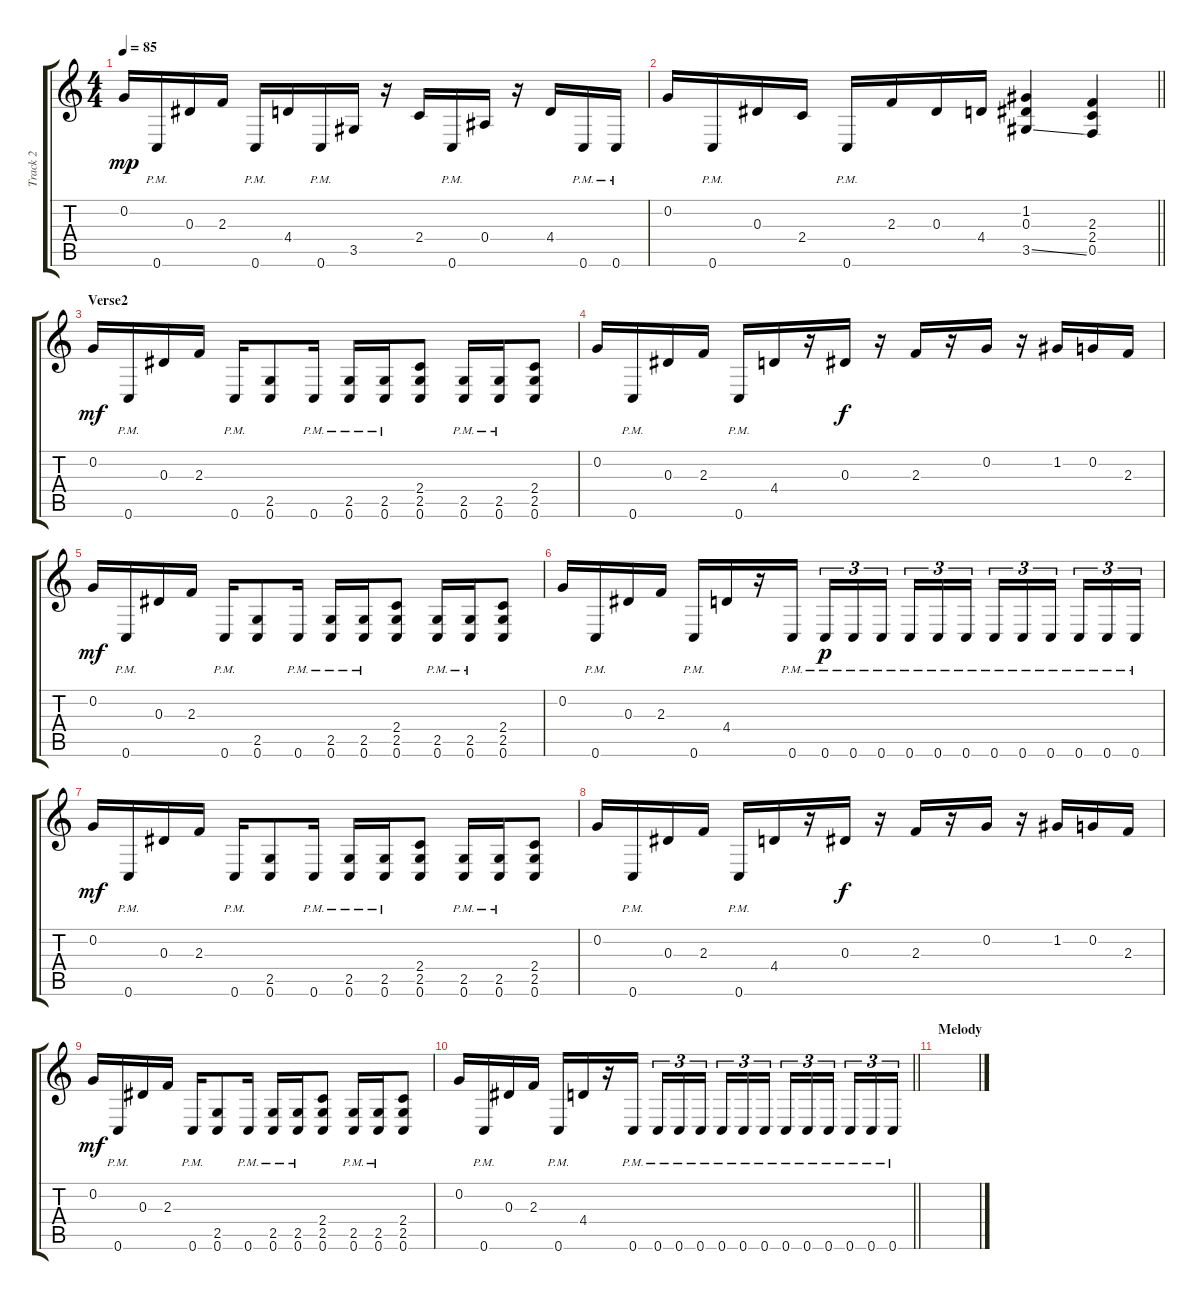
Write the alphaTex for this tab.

\track ("Track 2" "Track 2") {instrument distortionguitar}
\staff {score tabs}
\tuning (C4 G3 Eb3 Bb2 F2 C2) {hide}
\ts (4 4)
\tempo 85
\clef g2
\ks c
0.2.16{dy mp} 0.6{pm}.16 0.3.16 2.3.16 0.6{pm}.16 4.4.16 0.6{pm}.16 3.5.16 r.16 2.4.16 0.6{pm}.16 0.4.16 r.16 4.4.16 0.6{pm}.16 0.6{pm}.16 |
\barLineRight lightlight
0.2.16 0.6{pm}.16 0.3.16 2.4.16 0.6{pm}.16 2.3.16 0.3.16 4.4.16 (1.2 0.3 3.5{ss}).4 (2.3 2.4 0.5).4 |
\section ("" "Verse2")
0.2.16{dy mf} 0.6{pm}.16 0.3.16 2.3.16 0.6{pm}.16 (2.5 0.6).8 0.6{pm}.16 (2.5{pm} 0.6{pm}).16 (2.5{pm} 0.6{pm}).16 (2.4 2.5 0.6).8 (2.5{pm} 0.6{pm}).16 (2.5{pm} 0.6{pm}).16 (2.4 2.5 0.6).8 |
0.2.16 0.6{pm}.16 0.3.16 2.3.16 0.6{pm}.16 4.4.16 r.16 0.3.16{dy f} r.16 2.3.16 r.16 0.2.16 r.16 1.2.16 0.2.16 2.3.16 |
0.2.16{dy mf} 0.6{pm}.16 0.3.16 2.3.16 0.6{pm}.16 (2.5 0.6).8 0.6{pm}.16 (2.5{pm} 0.6{pm}).16 (2.5{pm} 0.6{pm}).16 (2.4 2.5 0.6).8 (2.5{pm} 0.6{pm}).16 (2.5{pm} 0.6{pm}).16 (2.4 2.5 0.6).8 |
0.2.16 0.6{pm}.16 0.3.16 2.3.16 0.6{pm}.16 4.4.16 r.16 0.6{pm}.16 0.6{pm}.16{tu (3 2) dy p} 0.6{pm}.16{tu (3 2)} 0.6{pm}.16{tu (3 2) beam splitsecondary} 0.6{pm}.16{tu (3 2)} 0.6{pm}.16{tu (3 2)} 0.6{pm}.16{tu (3 2)} 0.6{pm}.16{tu (3 2)} 0.6{pm}.16{tu (3 2)} 0.6{pm}.16{tu (3 2) beam splitsecondary} 0.6{pm}.16{tu (3 2)} 0.6{pm}.16{tu (3 2)} 0.6{pm}.16{tu (3 2)} |
0.2.16{dy mf} 0.6{pm}.16 0.3.16 2.3.16 0.6{pm}.16 (2.5 0.6).8 0.6{pm}.16 (2.5{pm} 0.6{pm}).16 (2.5{pm} 0.6{pm}).16 (2.4 2.5 0.6).8 (2.5{pm} 0.6{pm}).16 (2.5{pm} 0.6{pm}).16 (2.4 2.5 0.6).8 |
0.2.16 0.6{pm}.16 0.3.16 2.3.16 0.6{pm}.16 4.4.16 r.16 0.3.16{dy f} r.16 2.3.16 r.16 0.2.16 r.16 1.2.16 0.2.16 2.3.16 |
0.2.16{dy mf} 0.6{pm}.16 0.3.16 2.3.16 0.6{pm}.16 (2.5 0.6).8 0.6{pm}.16 (2.5{pm} 0.6{pm}).16 (2.5{pm} 0.6{pm}).16 (2.4 2.5 0.6).8 (2.5{pm} 0.6{pm}).16 (2.5{pm} 0.6{pm}).16 (2.4 2.5 0.6).8 |
\barLineRight lightlight
0.2.16 0.6{pm}.16 0.3.16 2.3.16 0.6{pm}.16 4.4.16 r.16 0.6{pm}.16 0.6{pm}.16{tu (3 2)} 0.6{pm}.16{tu (3 2)} 0.6{pm}.16{tu (3 2) beam splitsecondary} 0.6{pm}.16{tu (3 2)} 0.6{pm}.16{tu (3 2)} 0.6{pm}.16{tu (3 2)} 0.6{pm}.16{tu (3 2)} 0.6{pm}.16{tu (3 2)} 0.6{pm}.16{tu (3 2) beam splitsecondary} 0.6{pm}.16{tu (3 2)} 0.6{pm}.16{tu (3 2)} 0.6{pm}.16{tu (3 2)} |
\section ("" "Melody")
